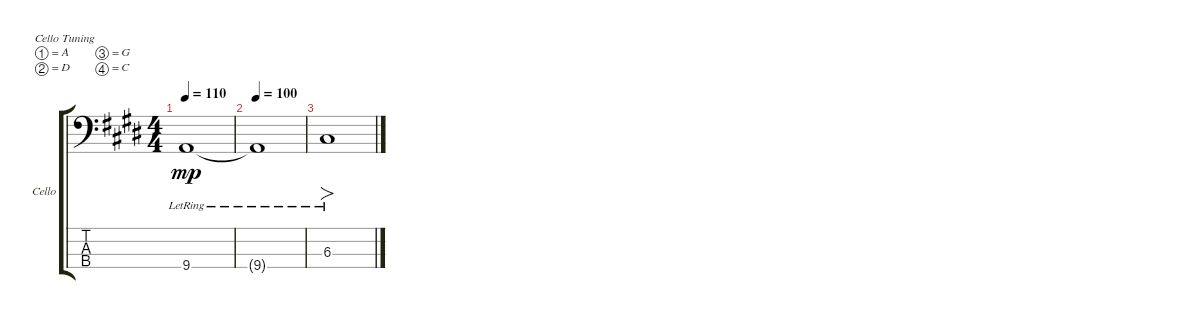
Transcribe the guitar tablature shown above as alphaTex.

\defaultSystemsLayout 4
\bracketExtendMode groupsimilarinstruments
\firstSystemTrackNameOrientation horizontal
\otherSystemsTrackNameOrientation horizontal
\track ("Cello" "Cello") {instrument cello}
\staff {score tabs}
\tuning (A3 D3 G2 C2)
\ts (4 4)
\tempo 110
\clef f4
\ks e
9.4{lr}.1{dy mp} |
\tempo 100
9.4{lr t}.1 |
6.3{lr}.1{fo}
